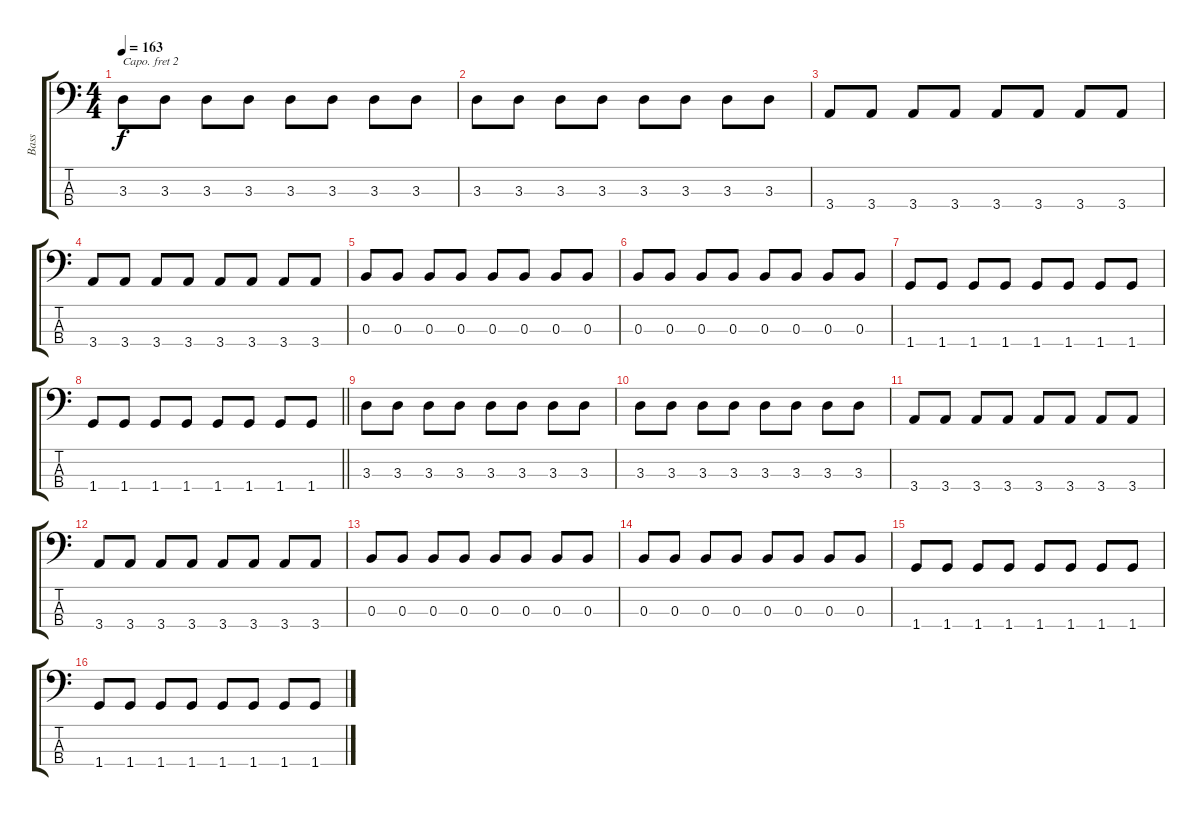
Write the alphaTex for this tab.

\track ("Bass" "Bass") {instrument electricbassfinger}
\staff {score tabs}
\capo 2
\tuning (G2 D2 A1 E1) {hide}
\ts (4 4)
\tempo 163
\clef f4
\ks c
3.3.8{dy f} 3.3.8 3.3.8 3.3.8 3.3.8 3.3.8 3.3.8 3.3.8 |
3.3.8 3.3.8 3.3.8 3.3.8 3.3.8 3.3.8 3.3.8 3.3.8 |
3.4.8 3.4.8 3.4.8 3.4.8 3.4.8 3.4.8 3.4.8 3.4.8 |
3.4.8 3.4.8 3.4.8 3.4.8 3.4.8 3.4.8 3.4.8 3.4.8 |
0.3.8 0.3.8 0.3.8 0.3.8 0.3.8 0.3.8 0.3.8 0.3.8 |
0.3.8 0.3.8 0.3.8 0.3.8 0.3.8 0.3.8 0.3.8 0.3.8 |
1.4.8 1.4.8 1.4.8 1.4.8 1.4.8 1.4.8 1.4.8 1.4.8 |
\barLineRight lightlight
1.4.8 1.4.8 1.4.8 1.4.8 1.4.8 1.4.8 1.4.8 1.4.8 |
3.3.8 3.3.8 3.3.8 3.3.8 3.3.8 3.3.8 3.3.8 3.3.8 |
3.3.8 3.3.8 3.3.8 3.3.8 3.3.8 3.3.8 3.3.8 3.3.8 |
3.4.8 3.4.8 3.4.8 3.4.8 3.4.8 3.4.8 3.4.8 3.4.8 |
3.4.8 3.4.8 3.4.8 3.4.8 3.4.8 3.4.8 3.4.8 3.4.8 |
0.3.8 0.3.8 0.3.8 0.3.8 0.3.8 0.3.8 0.3.8 0.3.8 |
0.3.8 0.3.8 0.3.8 0.3.8 0.3.8 0.3.8 0.3.8 0.3.8 |
1.4.8 1.4.8 1.4.8 1.4.8 1.4.8 1.4.8 1.4.8 1.4.8 |
1.4.8 1.4.8 1.4.8 1.4.8 1.4.8 1.4.8 1.4.8 1.4.8
